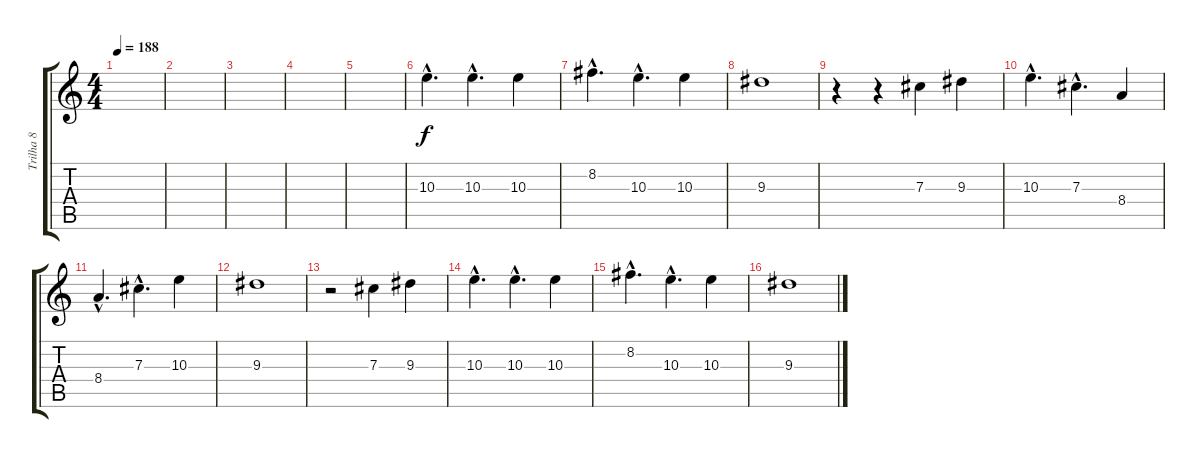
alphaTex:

\track ("Trilha 8" "Trilha 8") {instrument fretlessbass}
\staff {score tabs}
\tuning (Eb4 Bb3 Gb3 Db3 Ab2 Eb2) {hide}
\ts (4 4)
\tempo 188
\clef g2
\ks c
|
|
|
|
|
10.3{hac}.4{d volume 12} 10.3{hac}.4{d} 10.3.4 |
8.2{hac}.4{d} 10.3{hac}.4{d} 10.3.4 |
9.3.1 |
r.4 r.4 7.3.4 9.3.4 |
10.3{hac}.4{d} 7.3{hac}.4{d} 8.4.4 |
8.4{hac}.4{d} 7.3{hac}.4{d} 10.3.4 |
9.3.1 |
r.2 7.3.4 9.3.4 |
10.3{hac}.4{d} 10.3{hac}.4{d} 10.3.4 |
8.2{hac}.4{d} 10.3{hac}.4{d} 10.3.4 |
9.3.1
